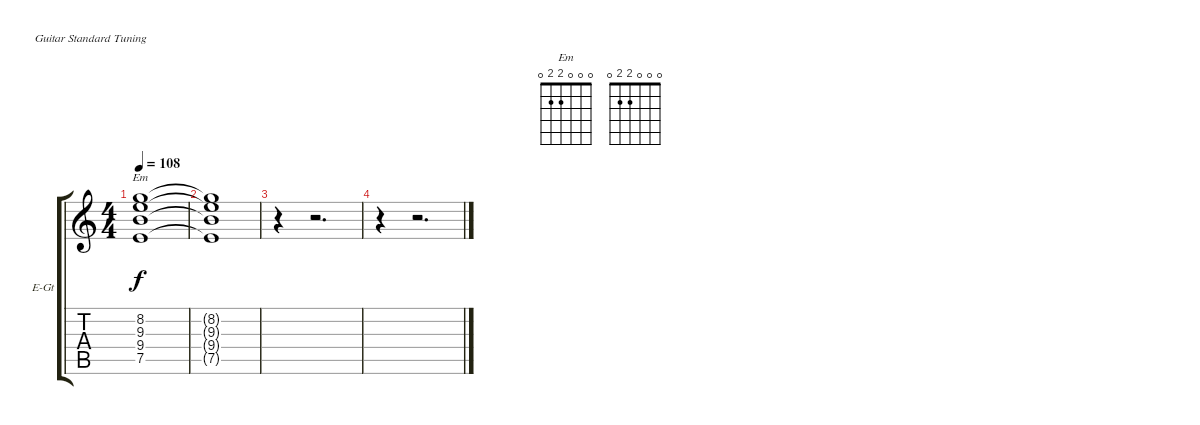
\bracketExtendMode groupsimilarinstruments
\firstSystemTrackNameOrientation horizontal
\otherSystemsTrackNameOrientation horizontal
\track ("В. Бутусов (гитара)" "E-Gt") {instrument electricguitarclean}
\staff {score tabs}
\tuning (E4 B3 G3 D3 A2 E2)
\chord ("Em" 0 0 0 2 2 0)
\chord ("" 0 0 0 2 2 0)
\ts (4 4)
\tempo 108
\clef g2
\ks c
(8.2 9.3 9.4 7.5).1{ch "Em" dy f} |
(8.2{t} 9.3{t} 9.4{t} 7.5{t}).1{ch ""} |
r.4 r.2{d} |
r.4 r.2{d}
